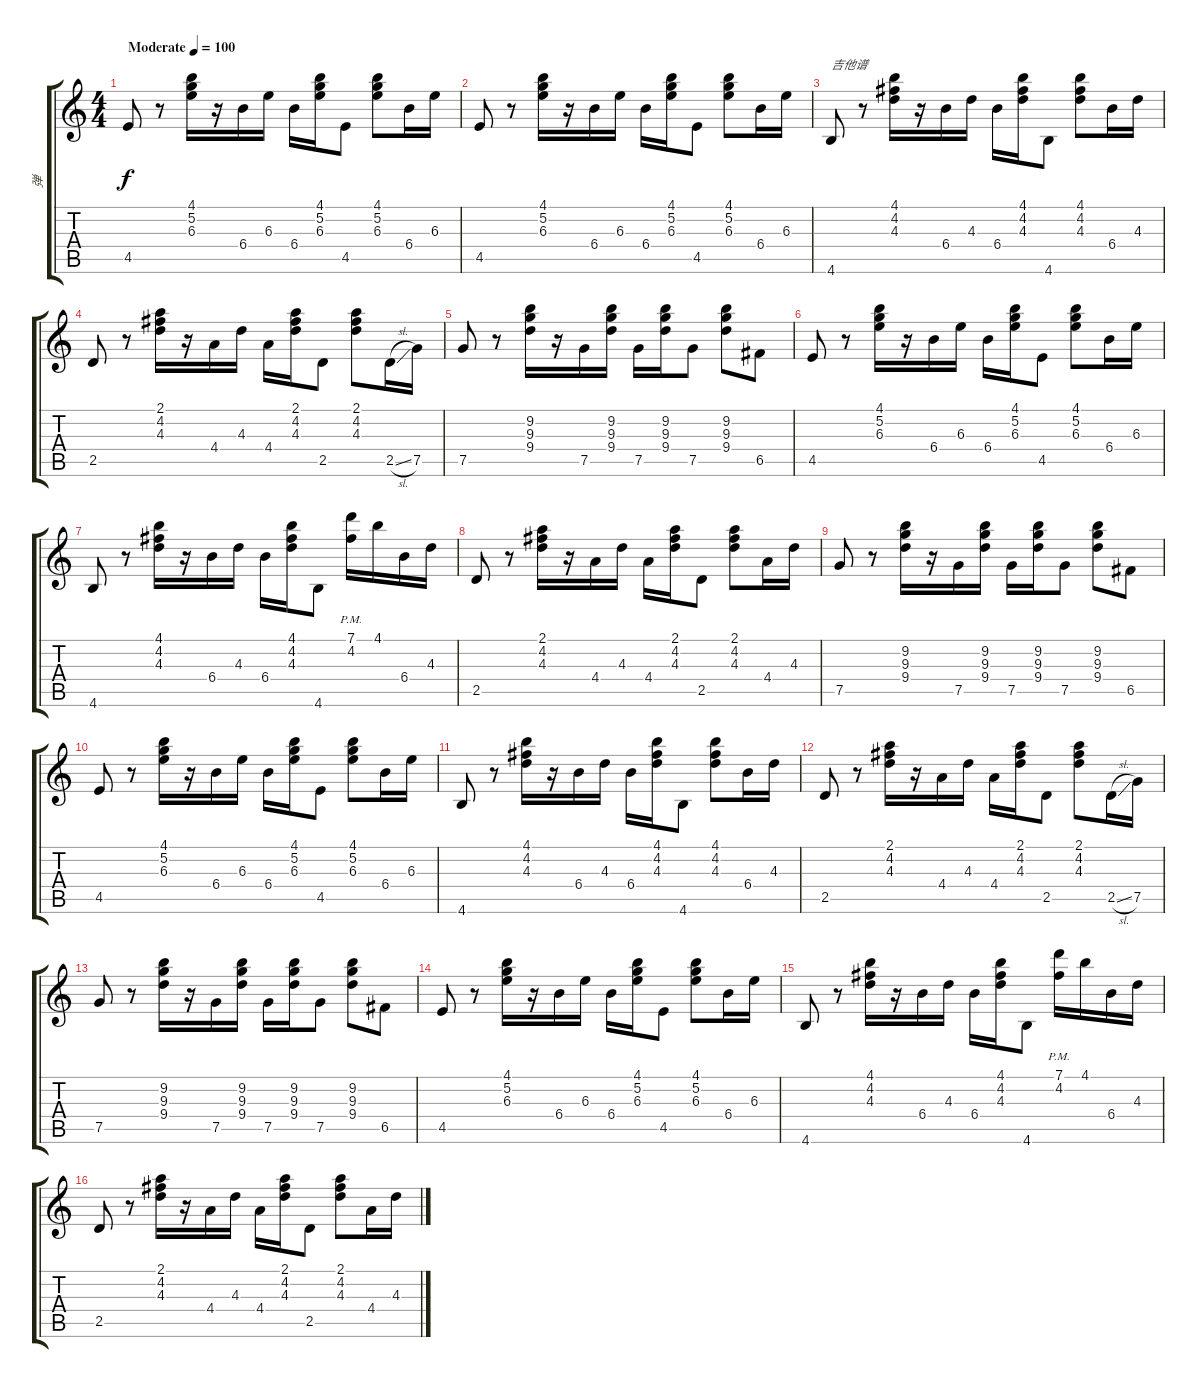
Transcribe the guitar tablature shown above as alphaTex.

\track ("弹" "弹") {instrument acousticguitarsteel}
\staff {score tabs}
\tuning (G4 D4 Bb3 F3 C3 G2) {hide}
\ts (4 4)
\tempo (100 "Moderate")
\clef g2
\ks c
4.5.8{dy f instrument acousticguitarsteel} r.8 (4.1 5.2 6.3).16 r.16 6.4.16 6.3.16 6.4.16 (4.1 5.2 6.3).16 4.5.8 (4.1 5.2 6.3).8 6.4.16 6.3.16 |
4.5.8 r.8 (4.1 5.2 6.3).16 r.16 6.4.16 6.3.16 6.4.16 (4.1 5.2 6.3).16 4.5.8 (4.1 5.2 6.3).8 6.4.16 6.3.16 |
4.6.8{txt "吉他谱"} r.8 (4.1 4.2 4.3).16 r.16 6.4.16 4.3.16 6.4.16 (4.1 4.2 4.3).16 4.6.8 (4.1 4.2 4.3).8 6.4.16 4.3.16 |
2.5.8 r.8 (2.1 4.2 4.3).16 r.16 4.4.16 4.3.16 4.4.16 (2.1 4.2 4.3).16 2.5.8 (2.1 4.2 4.3).8 2.5{sl}.16 7.5.16 |
7.5.8 r.8 (9.2 9.3 9.4).16 r.16 7.5.16 (9.2 9.3 9.4).16 7.5.16 (9.2 9.3 9.4).16 7.5.8 (9.2 9.3 9.4).8 6.5.8 |
4.5.8 r.8 (4.1 5.2 6.3).16 r.16 6.4.16 6.3.16 6.4.16 (4.1 5.2 6.3).16 4.5.8 (4.1 5.2 6.3).8 6.4.16 6.3.16 |
4.6.8 r.8 (4.1 4.2 4.3).16 r.16 6.4.16 4.3.16 6.4.16 (4.1 4.2 4.3).16 4.6.8 (7.1{pm} 4.2).16 4.1.16 6.4.16 4.3.16 |
2.5.8 r.8 (2.1 4.2 4.3).16 r.16 4.4.16 4.3.16 4.4.16 (2.1 4.2 4.3).16 2.5.8 (2.1 4.2 4.3).8 4.4.16 4.3.16 |
7.5.8 r.8 (9.2 9.3 9.4).16 r.16 7.5.16 (9.2 9.3 9.4).16 7.5.16 (9.2 9.3 9.4).16 7.5.8 (9.2 9.3 9.4).8 6.5.8 |
4.5.8 r.8 (4.1 5.2 6.3).16 r.16 6.4.16 6.3.16 6.4.16 (4.1 5.2 6.3).16 4.5.8 (4.1 5.2 6.3).8 6.4.16 6.3.16 |
4.6.8 r.8 (4.1 4.2 4.3).16 r.16 6.4.16 4.3.16 6.4.16 (4.1 4.2 4.3).16 4.6.8 (4.1 4.2 4.3).8 6.4.16 4.3.16 |
2.5.8 r.8 (2.1 4.2 4.3).16 r.16 4.4.16 4.3.16 4.4.16 (2.1 4.2 4.3).16 2.5.8 (2.1 4.2 4.3).8 2.5{sl}.16 7.5.16 |
7.5.8 r.8 (9.2 9.3 9.4).16 r.16 7.5.16 (9.2 9.3 9.4).16 7.5.16 (9.2 9.3 9.4).16 7.5.8 (9.2 9.3 9.4).8 6.5.8 |
4.5.8 r.8 (4.1 5.2 6.3).16 r.16 6.4.16 6.3.16 6.4.16 (4.1 5.2 6.3).16 4.5.8 (4.1 5.2 6.3).8 6.4.16 6.3.16 |
4.6.8 r.8 (4.1 4.2 4.3).16 r.16 6.4.16 4.3.16 6.4.16 (4.1 4.2 4.3).16 4.6.8 (7.1{pm} 4.2).16 4.1.16 6.4.16 4.3.16 |
2.5.8 r.8 (2.1 4.2 4.3).16 r.16 4.4.16 4.3.16 4.4.16 (2.1 4.2 4.3).16 2.5.8 (2.1 4.2 4.3).8 4.4.16 4.3.16
